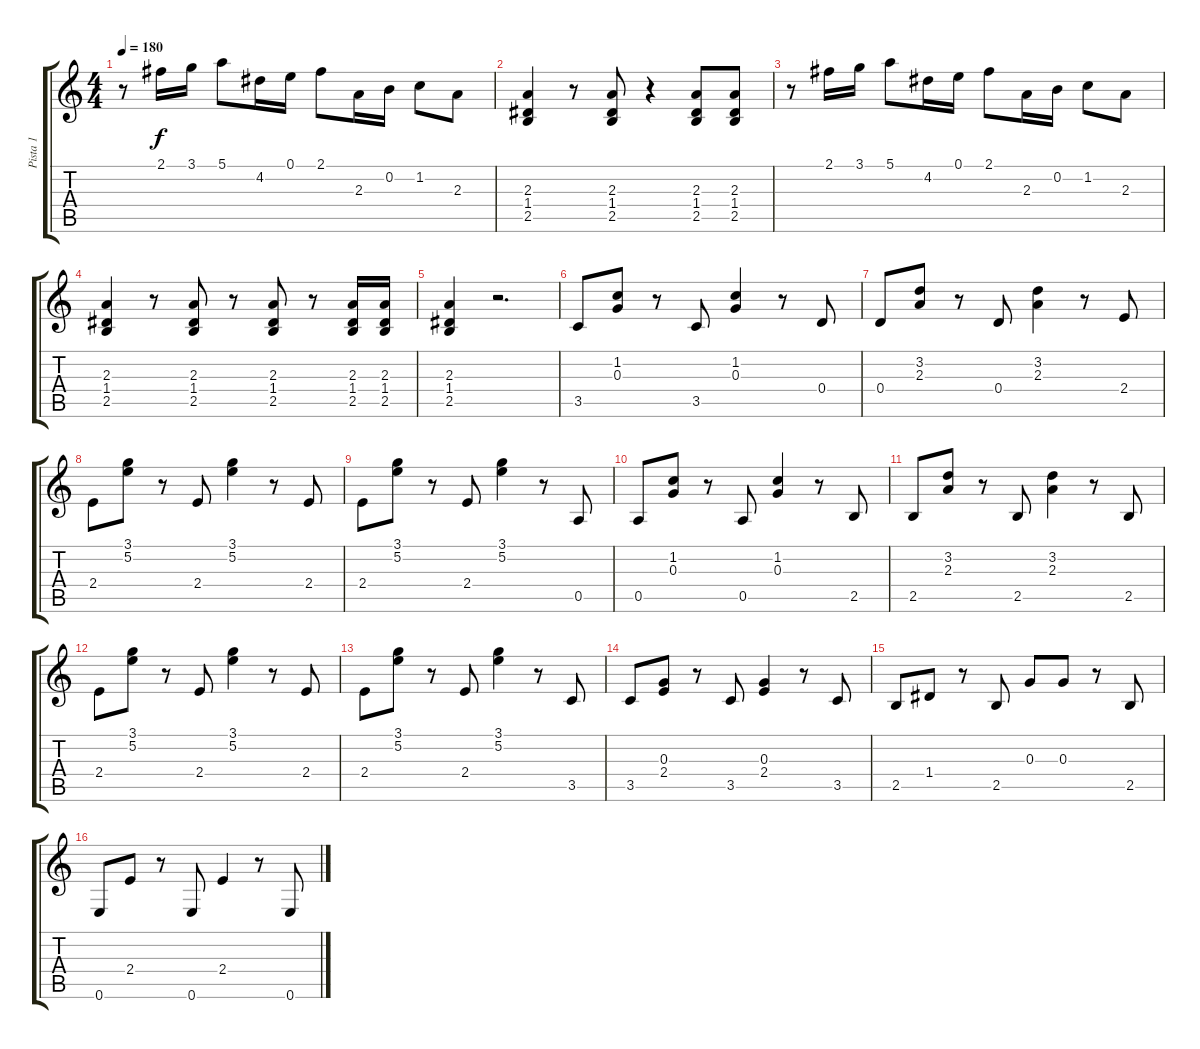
\track ("Pista 1" "Pista 1") {instrument electricguitarjazz}
\staff {score tabs}
\tuning (E4 B3 G3 D3 A2 E2) {hide}
\ts (4 4)
\tempo 180
\clef g2
\ks c
r.8{dy f} 2.1.16 3.1.16 5.1.8 4.2.16 0.1.16 2.1.8 2.3.16 0.2.16 1.2.8 2.3.8 |
(2.3 1.4 2.5).4 r.8 (2.3 1.4 2.5).8 r.4 (2.3 1.4 2.5).8 (2.3 1.4 2.5).8 |
r.8 2.1.16 3.1.16 5.1.8 4.2.16 0.1.16 2.1.8 2.3.16 0.2.16 1.2.8 2.3.8 |
(2.3 1.4 2.5).4 r.8 (2.3 1.4 2.5).8 r.8 (2.3 1.4 2.5).8 r.8 (2.3 1.4 2.5).16 (2.3 1.4 2.5).16 |
(2.3 1.4 2.5).4 r.2{d} |
3.5.8 (1.2 0.3).8 r.8 3.5.8 (1.2 0.3).4 r.8 0.4.8 |
0.4.8 (3.2 2.3).8 r.8 0.4.8 (3.2 2.3).4 r.8 2.4.8 |
2.4.8 (3.1 5.2).8 r.8 2.4.8 (3.1 5.2).4 r.8 2.4.8 |
2.4.8 (3.1 5.2).8 r.8 2.4.8 (3.1 5.2).4 r.8 0.5.8 |
0.5.8 (1.2 0.3).8 r.8 0.5.8 (1.2 0.3).4 r.8 2.5.8 |
2.5.8 (3.2 2.3).8 r.8 2.5.8 (3.2 2.3).4 r.8 2.5.8 |
2.4.8 (3.1 5.2).8 r.8 2.4.8 (3.1 5.2).4 r.8 2.4.8 |
2.4.8 (3.1 5.2).8 r.8 2.4.8 (3.1 5.2).4 r.8 3.5.8 |
3.5.8 (0.3 2.4).8 r.8 3.5.8 (0.3 2.4).4 r.8 3.5.8 |
2.5.8 1.4.8 r.8 2.5.8 0.3.8 0.3.8 r.8 2.5.8 |
0.6.8 2.4.8 r.8 0.6.8 2.4.4 r.8 0.6.8
